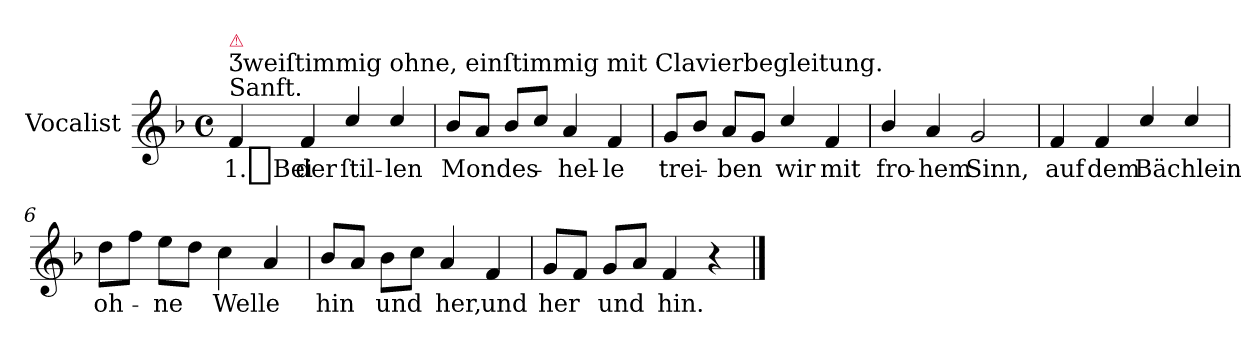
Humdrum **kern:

**kern	**text
*part1	*part1
*staff1	*staff1
*I"Vocalist	*
*clefG2	*
*k[b-]	*
*F:	*
*M4/4	*
*met(c)	*
=1	=1
!LO:TX:a:t=Sanft.	!
!LO:TX:a:t=Ʒweiſtimmig ohne, einſtimmig mit Clavierbegleitung.	!
!LO:TX:a:color=crimson:t=⚠	!
4f/	1._Bei
4f/	der
4cc/	ſtil-
4cc/	-len
=2	=2
8b-/L	Mondes-
8aJ	.
8b-/L	.
8ccJ	.
4a	-hel-
4f	-le
=3	=3
8gL	trei-
8b-J	.
8aL	-ben
8gJ	.
4cc/	wir
4f	mit
=4	=4
4b-/	fro-
4a	-hem
2g	Sinn,
=5	=5
4f	auf
4f	dem
4cc/	Bächlein
4cc/	.
=6	=6
8ddL	oh-
8ffJ	.
8eeL	-ne
8ddJ	.
4cc	Welle
4a	.
=7	=7
8b-L	hin
8aJ	.
8b-L	und
8ccJ	.
4a	her,
4f	und
=8	=8
8gL	her
8fJ	.
8gL	und
8aJ	.
4f	hin.
4r	.
==	==
*-	*-
